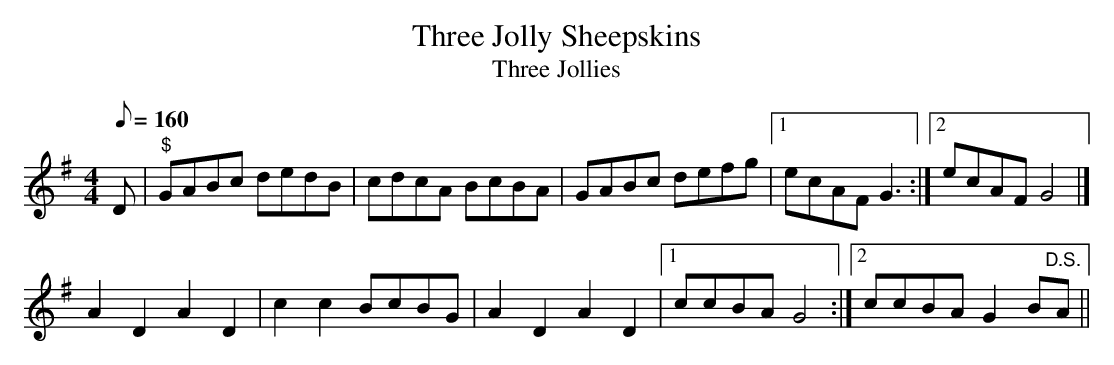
X:1
T:Three Jolly Sheepskins
T:Three Jollies
M:4/4
L:1/8
Q:160
K:G
D|"$"GABc dedB|cdcA BcBA|GABc defg|1ecAF G3:|2ecAF G4|]!
A2D2A2D2|c2c2BcBG|A2D2A2D2|1ccBA G4:|2ccBA"             D.S." G2BA||
